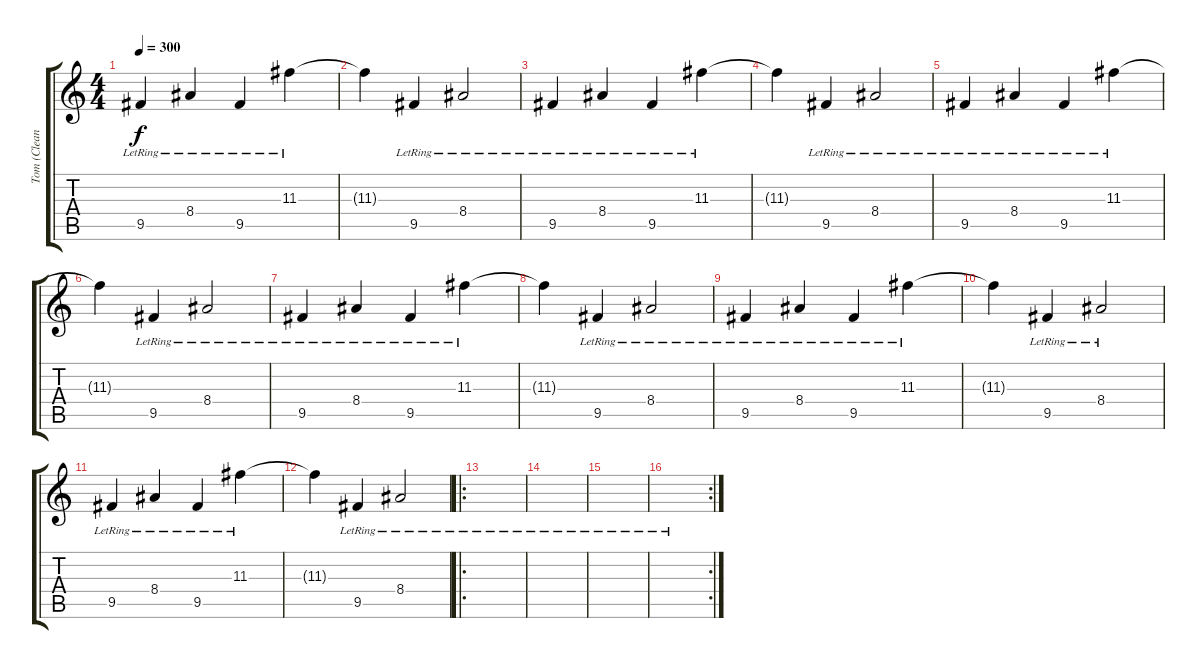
\track ("Tom (Clean Guitar)" "Tom (Clean") {instrument electricguitarclean}
\staff {score tabs}
\tuning (E4 B3 G3 D3 A2 E2) {hide}
\ts (4 4)
\tempo 300
\clef g2
\ks c
9.5{lr}.4{dy f} 8.4{lr}.4 9.5{lr}.4 11.3{lr}.4 |
11.3{t}.4 9.5{lr}.4 8.4{lr}.2 |
9.5{lr}.4 8.4{lr}.4 9.5{lr}.4 11.3{lr}.4 |
11.3{t}.4 9.5{lr}.4 8.4{lr}.2 |
9.5{lr}.4 8.4{lr}.4 9.5{lr}.4 11.3{lr}.4 |
11.3{t}.4 9.5{lr}.4 8.4{lr}.2 |
9.5{lr}.4 8.4{lr}.4 9.5{lr}.4 11.3{lr}.4 |
11.3{t}.4 9.5{lr}.4 8.4{lr}.2 |
9.5{lr}.4 8.4{lr}.4 9.5{lr}.4 11.3{lr}.4 |
11.3{t}.4 9.5{lr}.4 8.4{lr}.2 |
9.5{lr}.4 8.4{lr}.4 9.5{lr}.4 11.3{lr}.4 |
11.3{t}.4 9.5{lr}.4 8.4{lr}.2 |
\ro
|
|
|
\rc 2
